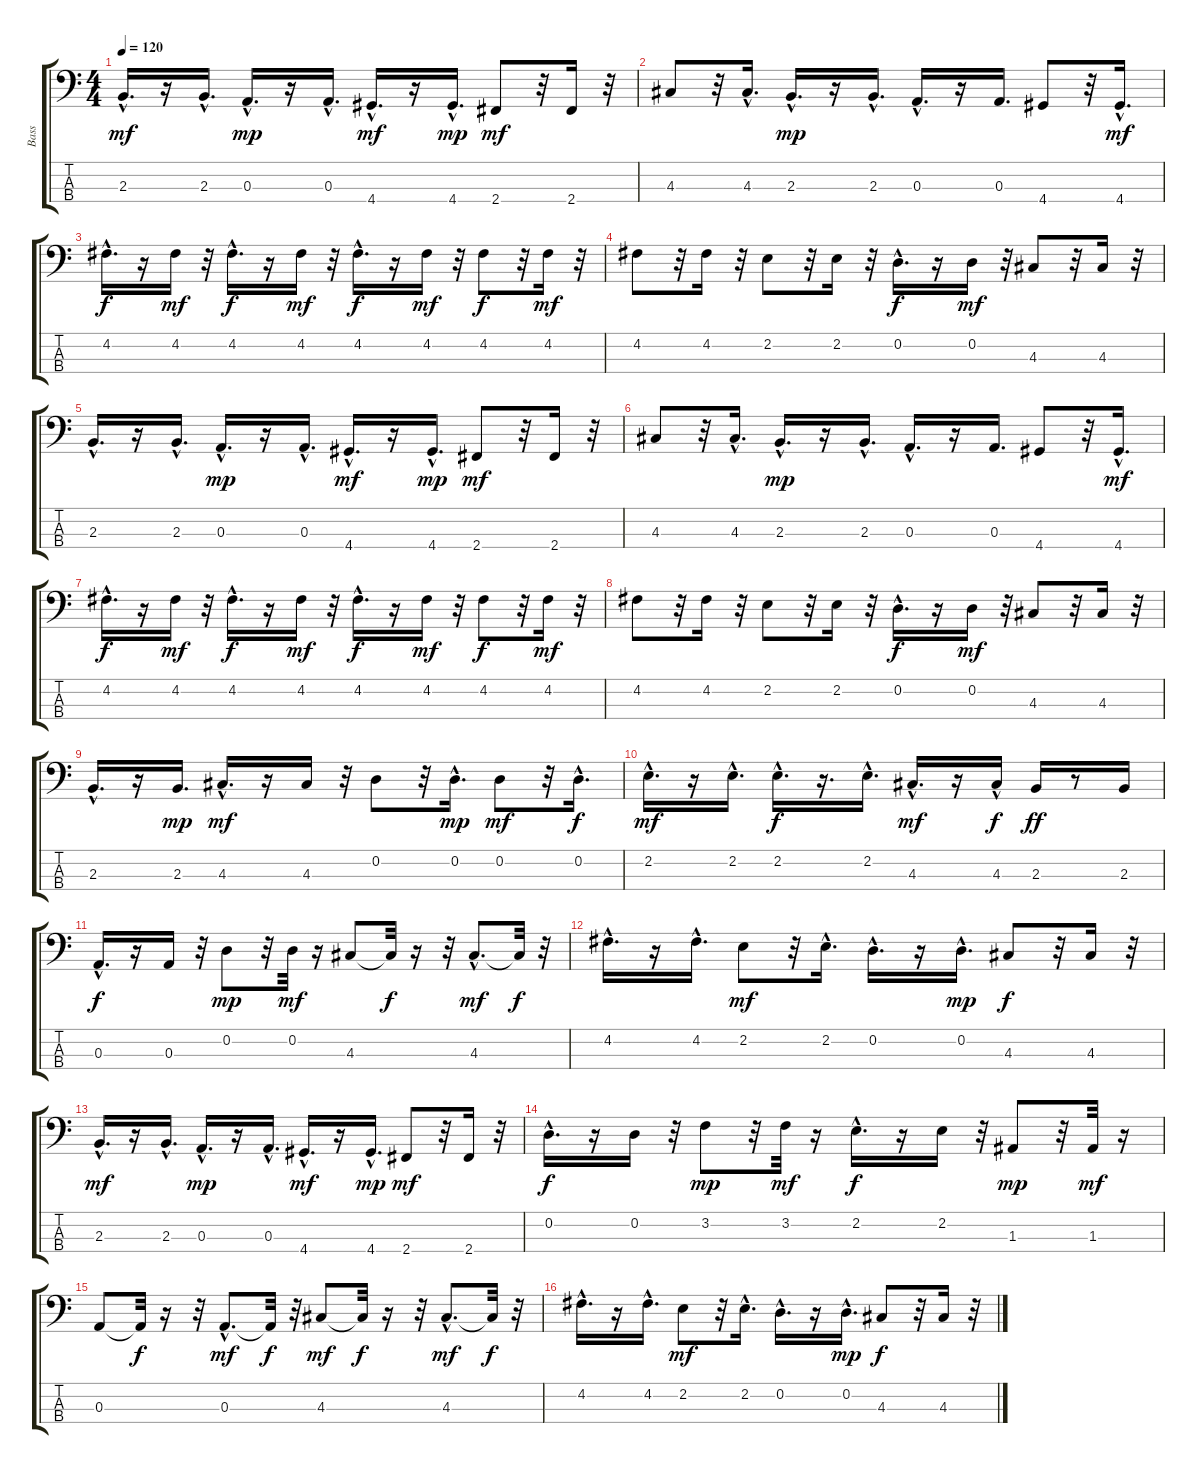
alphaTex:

\track ("Bass" "Bass") {instrument fretlessbass}
\staff {score tabs}
\tuning (G2 D2 A1 E1) {hide}
\ts (4 4)
\tempo 120
\clef f4
\ks c
2.3{hac}.16{d dy mf} r.16 2.3{hac}.16{d} 0.3{hac}.16{d dy mp} r.16 0.3{hac}.16{d} 4.4{hac}.16{d dy mf} r.16 4.4{hac}.16{d dy mp} 2.4.8{dy mf} r.32 2.4.16 r.32 |
4.3.8 r.32 4.3{hac}.16{d} 2.3{hac}.16{d dy mp} r.16 2.3{hac}.16{d} 0.3{hac}.16{d} r.16 0.3.16{d} 4.4.8 r.32 4.4{hac}.16{d dy mf} |
4.2{hac}.16{d dy f} r.16 4.2.16{dy mf} r.32 4.2{hac}.16{d dy f} r.16 4.2.16{dy mf} r.32 4.2{hac}.16{d dy f} r.16 4.2.16{dy mf} r.32 4.2.8{dy f} r.32 4.2.16{dy mf} r.32 |
4.2.8 r.32 4.2.16 r.32 2.2.8 r.32 2.2.16 r.32 0.2{hac}.16{d dy f} r.16 0.2.16{dy mf} r.32 4.3.8 r.32 4.3.16 r.32 |
2.3{hac}.16{d} r.16 2.3{hac}.16{d} 0.3{hac}.16{d dy mp} r.16 0.3{hac}.16{d} 4.4{hac}.16{d dy mf} r.16 4.4{hac}.16{d dy mp} 2.4.8{dy mf} r.32 2.4.16 r.32 |
4.3.8 r.32 4.3{hac}.16{d} 2.3{hac}.16{d dy mp} r.16 2.3{hac}.16{d} 0.3{hac}.16{d} r.16 0.3.16{d} 4.4.8 r.32 4.4{hac}.16{d dy mf} |
4.2{hac}.16{d dy f} r.16 4.2.16{dy mf} r.32 4.2{hac}.16{d dy f} r.16 4.2.16{dy mf} r.32 4.2{hac}.16{d dy f} r.16 4.2.16{dy mf} r.32 4.2.8{dy f} r.32 4.2.16{dy mf} r.32 |
4.2.8 r.32 4.2.16 r.32 2.2.8 r.32 2.2.16 r.32 0.2{hac}.16{d dy f} r.16 0.2.16{dy mf} r.32 4.3.8 r.32 4.3.16 r.32 |
2.3{hac}.16{d} r.16 2.3.16{d dy mp} 4.3{hac}.16{d dy mf} r.16 4.3.16 r.32 0.2.8 r.32 0.2{hac}.16{d dy mp} 0.2.8{dy mf} r.32 0.2{hac}.16{d dy f} |
2.2{hac}.16{d dy mf} r.16 2.2{hac}.16{d} 2.2{hac}.16{d dy f} r.16{d} 2.2{hac}.16{d} 4.3{hac}.16{d dy mf} r.16 4.3{hac}.16{dy f} 2.3.16{dy ff} r.8 2.3.16 |
0.3{hac}.16{d dy f} r.16 0.3.16 r.32 0.2.8{dy mp} r.32 0.2.32{dy mf} r.16 4.3.8 4.3{t}.32{dy f} r.16 r.32 4.3{hac}.8{d dy mf} 4.3{t}.32{dy f} r.32 |
4.2{hac}.16{d} r.16 4.2{hac}.16{d} 2.2.8{dy mf} r.32 2.2{hac}.16{d} 0.2{hac}.16{d} r.16 0.2{hac}.16{d dy mp} 4.3.8{dy f} r.32 4.3.16 r.32 |
2.3{hac}.16{d dy mf} r.16 2.3{hac}.16{d} 0.3{hac}.16{d dy mp} r.16 0.3{hac}.16{d} 4.4{hac}.16{d dy mf} r.16 4.4{hac}.16{d dy mp} 2.4.8{dy mf} r.32 2.4.16 r.32 |
0.2{hac}.16{d dy f} r.16 0.2.16 r.32 3.2.8{dy mp} r.32 3.2.32{dy mf} r.16 2.2{hac}.16{d dy f} r.16 2.2.16 r.32 1.3.8{dy mp} r.32 1.3.32{dy mf} r.16 |
0.3.8 0.3{t}.32{dy f} r.16 r.32 0.3{hac}.8{d dy mf} 0.3{t}.32{dy f} r.32 4.3.8{dy mf} 4.3{t}.32{dy f} r.16 r.32 4.3{hac}.8{d dy mf} 4.3{t}.32{dy f} r.32 |
4.2{hac}.16{d} r.16 4.2{hac}.16{d} 2.2.8{dy mf} r.32 2.2{hac}.16{d} 0.2{hac}.16{d} r.16 0.2{hac}.16{d dy mp} 4.3.8{dy f} r.32 4.3.16 r.32
